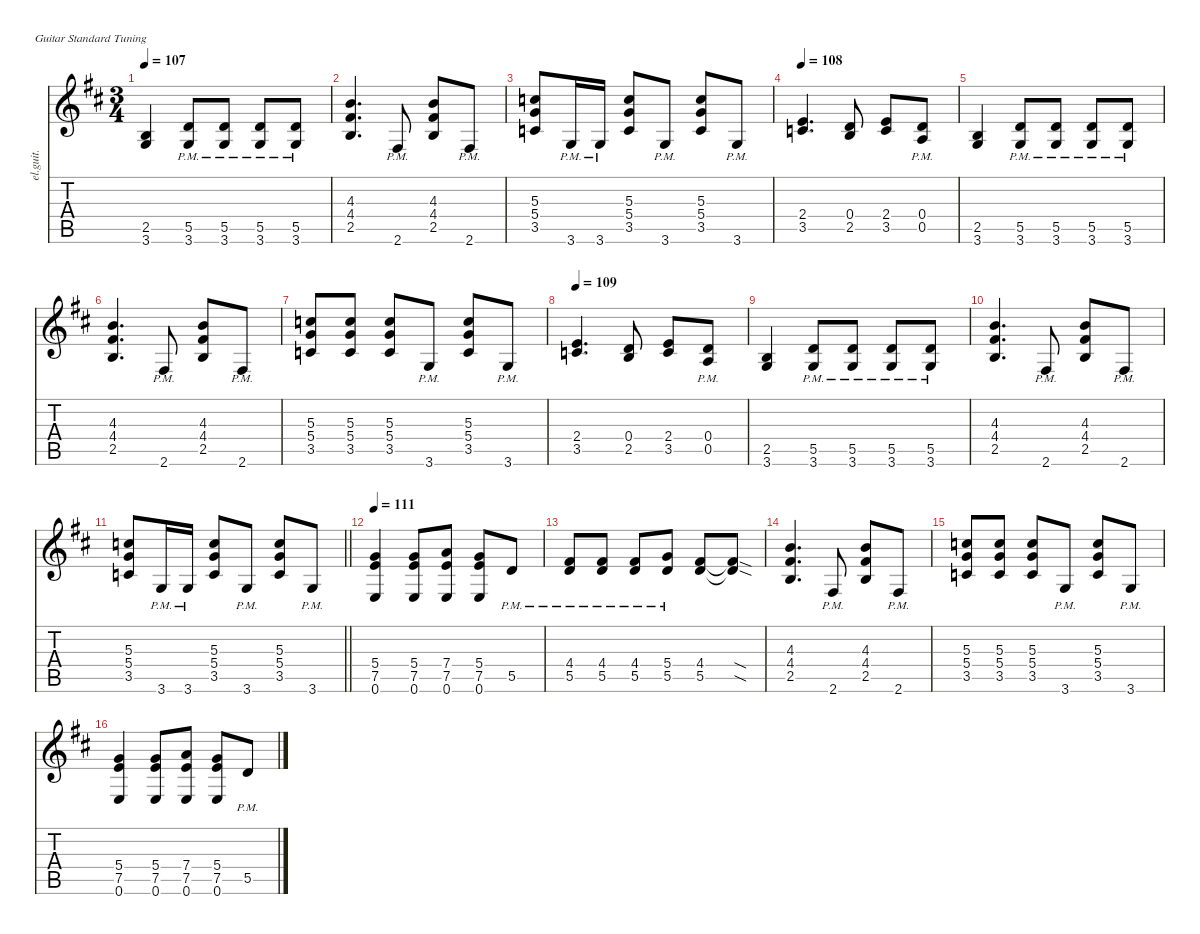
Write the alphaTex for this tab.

\defaultSystemsLayout 4
\hideDynamics
\bracketExtendMode nobrackets
\otherSystemsTrackNameOrientation horizontal
\track ("Guitar 1" "el.guit.") {defaultSystemsLayout 32 instrument electricguitarclean}
\staff {score tabs}
\tuning (E4 B3 G3 D3 A2 E2)
\ts (3 4)
\tempo 107
\clef g2
\ks bminor
(2.5{acc forcenatural} 3.6{acc forcenatural}).4{dy f beam Up} (5.5{pm acc forcenatural} 3.6{pm acc forcenatural}).8{beam Up} (5.5{pm acc forcenatural} 3.6{pm acc forcenatural}).8{beam Up} (5.5{pm acc forcenatural} 3.6{pm acc forcenatural}).8{beam Up} (5.5{pm acc forcenatural} 3.6{pm acc forcenatural}).8{beam Up} |
(4.3{acc forcenatural} 4.4{acc #} 2.5{acc forcenatural}).4{d beam Up} 2.6{pm acc #}.8{beam Up} (4.3{acc forcenatural} 4.4{acc #} 2.5{acc forcenatural}).8{beam Up} 2.6{pm acc #}.8{beam Up} |
(5.3{acc forcenatural} 5.4{acc forcenatural} 3.5{acc forcenatural}).8{beam Up} 3.6{pm acc forcenatural}.16{beam Up} 3.6{pm acc forcenatural}.16{beam Up} (5.3{acc forcenatural} 5.4{acc forcenatural} 3.5{acc forcenatural}).8{beam Up} 3.6{pm acc forcenatural}.8{beam Up} (5.3{acc forcenatural} 5.4{acc forcenatural} 3.5{acc forcenatural}).8{beam Up} 3.6{pm acc forcenatural}.8{beam Up} |
\tempo 108
(2.4{acc forcenatural} 3.5{acc forcenatural}).4{d beam Up} (0.4{acc forcenatural} 2.5{acc forcenatural}).8{beam Up} (2.4{acc forcenatural} 3.5{acc forcenatural}).8{beam Up} (0.4{pm acc forcenatural} 0.5{pm acc forcenatural}).8{beam Up} |
(2.5{acc forcenatural} 3.6{acc forcenatural}).4{beam Up} (5.5{pm acc forcenatural} 3.6{pm acc forcenatural}).8{beam Up} (5.5{pm acc forcenatural} 3.6{pm acc forcenatural}).8{beam Up} (5.5{pm acc forcenatural} 3.6{pm acc forcenatural}).8{beam Up} (5.5{pm acc forcenatural} 3.6{pm acc forcenatural}).8{beam Up} |
(4.3{acc forcenatural} 4.4{acc #} 2.5{acc forcenatural}).4{d beam Up} 2.6{pm acc #}.8{beam Up} (4.3{acc forcenatural} 4.4{acc #} 2.5{acc forcenatural}).8{beam Up} 2.6{pm acc #}.8{beam Up} |
(5.3{acc forcenatural} 5.4{acc forcenatural} 3.5{acc forcenatural}).8{beam Up} (5.3{acc forcenatural} 5.4{acc forcenatural} 3.5{acc forcenatural}).8{beam Up} (5.3{acc forcenatural} 5.4{acc forcenatural} 3.5{acc forcenatural}).8{beam Up} 3.6{pm acc forcenatural}.8{beam Up} (5.3{acc forcenatural} 5.4{acc forcenatural} 3.5{acc forcenatural}).8{beam Up} 3.6{pm acc forcenatural}.8{beam Up} |
\tempo 109
(2.4{acc forcenatural} 3.5{acc forcenatural}).4{d beam Up} (0.4{acc forcenatural} 2.5{acc forcenatural}).8{beam Up} (2.4{acc forcenatural} 3.5{acc forcenatural}).8{beam Up} (0.4{pm acc forcenatural} 0.5{pm acc forcenatural}).8{beam Up} |
(2.5{acc forcenatural} 3.6{acc forcenatural}).4{beam Up} (5.5{pm acc forcenatural} 3.6{pm acc forcenatural}).8{beam Up} (5.5{pm acc forcenatural} 3.6{pm acc forcenatural}).8{beam Up} (5.5{pm acc forcenatural} 3.6{pm acc forcenatural}).8{beam Up} (5.5{pm acc forcenatural} 3.6{pm acc forcenatural}).8{beam Up} |
(4.3{acc forcenatural} 4.4{acc #} 2.5{acc forcenatural}).4{d beam Up} 2.6{pm acc #}.8{beam Up} (4.3{acc forcenatural} 4.4{acc #} 2.5{acc forcenatural}).8{beam Up} 2.6{pm acc #}.8{beam Up} |
\barLineRight lightlight
(5.3{acc forcenatural} 5.4{acc forcenatural} 3.5{acc forcenatural}).8{beam Up} 3.6{pm acc forcenatural}.16{beam Up} 3.6{pm acc forcenatural}.16{beam Up} (5.3{acc forcenatural} 5.4{acc forcenatural} 3.5{acc forcenatural}).8{beam Up} 3.6{pm acc forcenatural}.8{beam Up} (5.3{acc forcenatural} 5.4{acc forcenatural} 3.5{acc forcenatural}).8{beam Up} 3.6{pm acc forcenatural}.8{beam Up} |
\tempo 111
(5.4{acc forcenatural} 7.5{acc forcenatural} 0.6{acc forcenatural}).4{beam Up} (5.4{acc forcenatural} 7.5{acc forcenatural} 0.6{acc forcenatural}).8{beam Up} (7.4{acc forcenatural} 7.5{acc forcenatural} 0.6{acc forcenatural}).8{beam Up} (5.4{acc forcenatural} 7.5{acc forcenatural} 0.6{acc forcenatural}).8{beam Up} 5.5{pm acc forcenatural}.8{beam Up} |
(4.4{pm acc #} 5.5{pm acc forcenatural}).8{beam Up} (4.4{pm acc #} 5.5{pm acc forcenatural}).8{beam Up} (4.4{pm acc #} 5.5{pm acc forcenatural}).8{beam Up} (5.4{pm acc forcenatural} 5.5{pm acc forcenatural}).8{beam Up} (4.4{acc #} 5.5{acc forcenatural}).8{beam Up} (4.4{sod t acc #} 5.5{sod t acc forcenatural}).8{beam Up} |
(4.3{acc forcenatural} 4.4{acc #} 2.5{acc forcenatural}).4{d beam Up} 2.6{pm acc #}.8{beam Up} (4.3{acc forcenatural} 4.4{acc #} 2.5{acc forcenatural}).8{beam Up} 2.6{pm acc #}.8{beam Up} |
(5.3{acc forcenatural} 5.4{acc forcenatural} 3.5{acc forcenatural}).8{beam Up} (5.3{acc forcenatural} 5.4{acc forcenatural} 3.5{acc forcenatural}).8{beam Up} (5.3{acc forcenatural} 5.4{acc forcenatural} 3.5{acc forcenatural}).8{beam Up} 3.6{pm acc forcenatural}.8{beam Up} (5.3{acc forcenatural} 5.4{acc forcenatural} 3.5{acc forcenatural}).8{beam Up} 3.6{pm acc forcenatural}.8{beam Up} |
(5.4{acc forcenatural} 7.5{acc forcenatural} 0.6{acc forcenatural}).4{beam Up} (5.4{acc forcenatural} 7.5{acc forcenatural} 0.6{acc forcenatural}).8{beam Up} (7.4{acc forcenatural} 7.5{acc forcenatural} 0.6{acc forcenatural}).8{beam Up} (5.4{acc forcenatural} 7.5{acc forcenatural} 0.6{acc forcenatural}).8{beam Up} 5.5{pm acc forcenatural}.8{beam Up}
